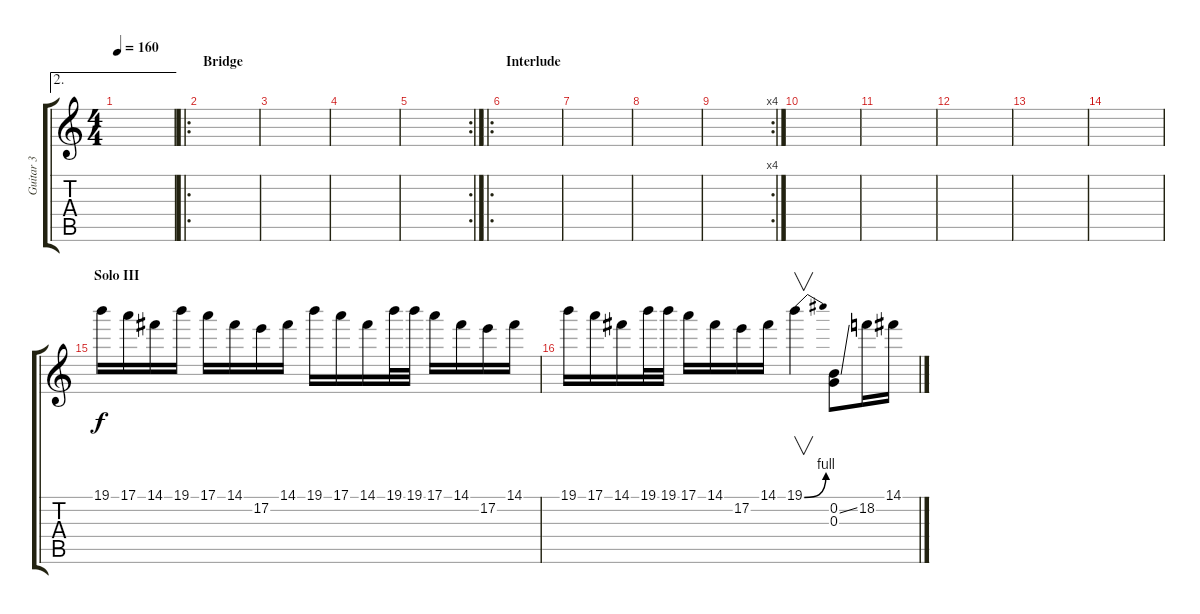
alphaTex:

\track ("Guitar 3" "Guitar 3") {instrument distortionguitar}
\staff {score tabs}
\tuning (E4 B3 G3 D3 A2 E2) {hide}
\ae 2
\ts (4 4)
\tempo 160
\clef g2
\ks c
|
\ro
\section ("" "Bridge")
|
|
|
\rc 2
|
\ro
\section ("" "Interlude")
|
|
|
\rc 4
|
|
|
|
|
|
\section ("" "Solo III")
19.1.16 17.1.16 14.1.16 19.1.16 17.1.16 14.1.16 17.2.16 14.1.16 19.1.16 17.1.16 14.1.16 19.1.32 19.1.32 17.1.16 14.1.16 17.2.16 14.1.16 |
19.1.16 17.1.16 14.1.16 19.1.32 19.1.32 17.1.16 14.1.16 17.2.16 14.1.16 19.1{be (bend 0 0 60 4)}.4{v} (0.2{ss} 0.3).8 18.2.16 14.1.16
